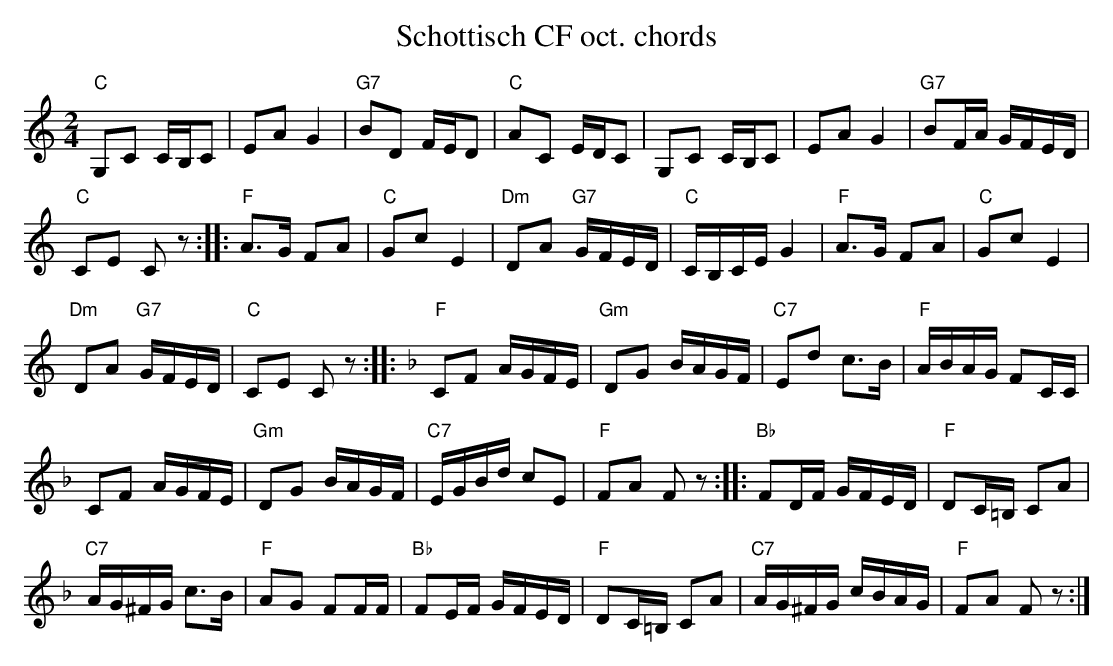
X:1
T:Schottisch CF oct. chords
M:2/4
L:1/16
K:Cmaj%%MIDI gchordon
"C"G,2C2 CB,C2 | E2A2G4 | "G7"B2D2 FED2 | "C"A2C2 EDC2 | G,2C2 CB,C2 | E2A2 G4 | "G7"B2FA GFED |
"C"C2E2 C2z2 :: "F"A3G F2A2 | "C"G2c2E4 | "Dm"D2A2 "G7"GFED | "C"CB,CEG4 | "F"A3G F2A2 | "C"G2c2E4 |
"Dm"D2A2 "G7"GFED | "C"C2E2 C2z2 :: [K:Fmaj] "F"C2F2 AGFE | "Gm"D2G2 BAGF | "C7"E2d2 c3B | "F"ABAG F2CC |
C2F2 AGFE | "Gm"D2G2 BAGF | "C7"EGBd c2E2 | "F"F2A2 F2z2 :: "Bb"F2DF GFED | "F"D2C=B, C2A2 |
"C7"AG^FG c3B | "F"A2G2 F2FF | "Bb"F2EF GFED | "F"D2C=B, C2A2 | "C7"AG^FG cBAG | "F"F2A2 F2z2 :|
